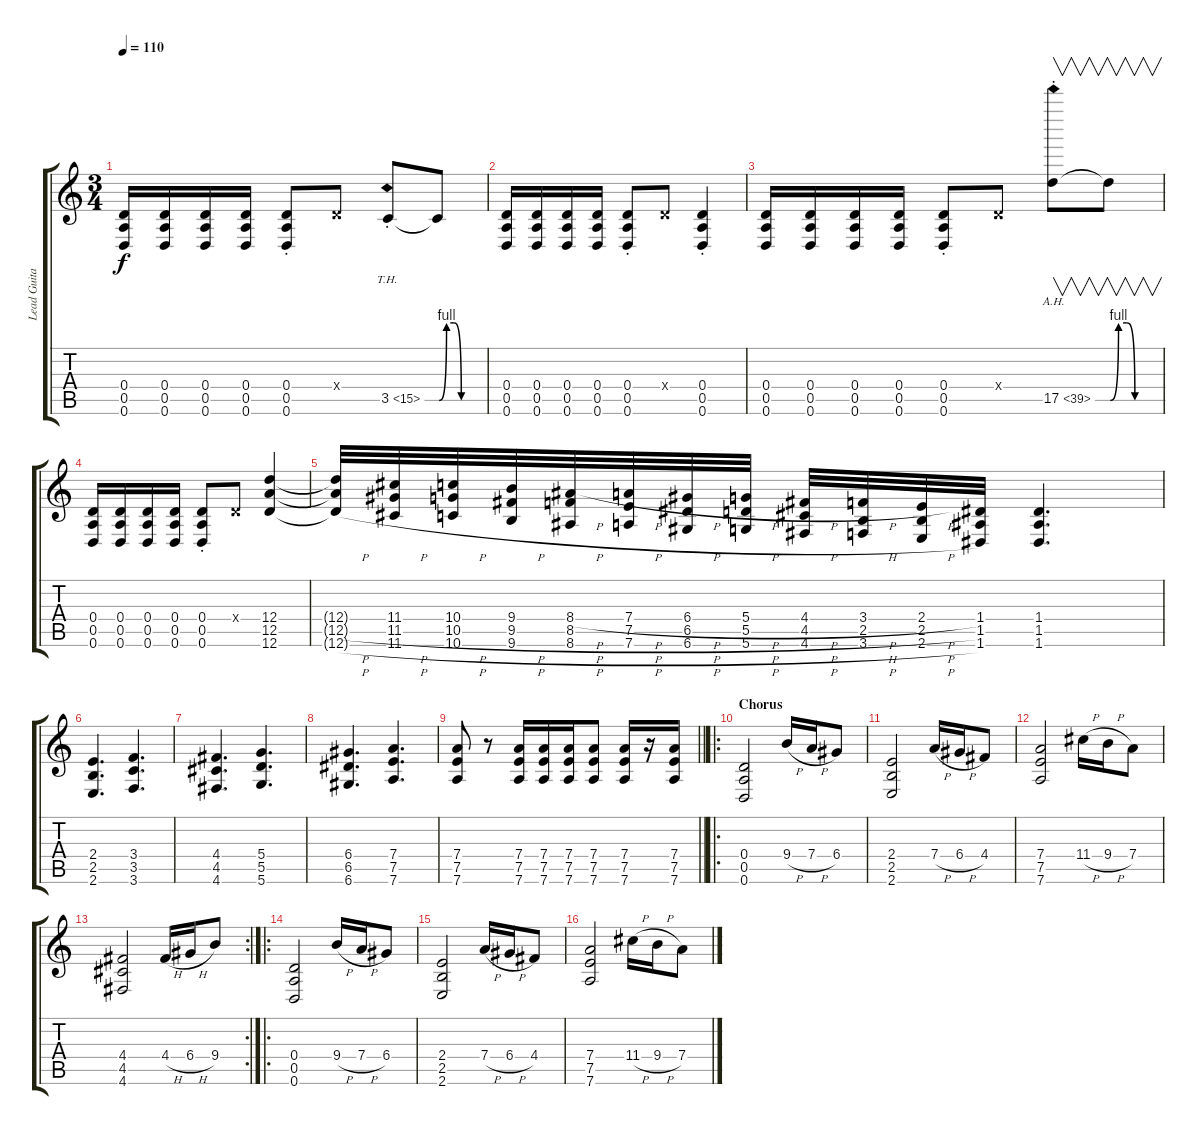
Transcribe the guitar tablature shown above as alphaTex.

\track ("Lead Guitar" "Lead Guita") {instrument distortionguitar}
\staff {score tabs}
\tuning (E4 B3 G3 D3 A2 D2) {hide}
\ts (3 4)
\tempo 110
\clef g2
\ks c
(0.4 0.5 0.6).16{dy f} (0.4 0.5 0.6).16 (0.4 0.5 0.6).16 (0.4 0.5 0.6).16 (0.4{st} 0.5{st} 0.6{st}).8 0.4{x}.8 3.5{th 12 st}.8 3.5{be (custom 0 0 10 4 20 4 30 0 60 0) t}.8 |
(0.4 0.5 0.6).16 (0.4 0.5 0.6).16 (0.4 0.5 0.6).16 (0.4 0.5 0.6).16 (0.4{st} 0.5{st} 0.6{st}).8 0.4{x}.8 (0.4{st} 0.5{st} 0.6{st}).4 |
(0.4 0.5 0.6).16 (0.4 0.5 0.6).16 (0.4 0.5 0.6).16 (0.4 0.5 0.6).16 (0.4{st} 0.5{st} 0.6{st}).8 0.4{x}.8 17.5{ah 22 st}.8{v} 17.5{be (custom 0 0 10 4 20 4 30 0 60 0) t}.8{v} |
(0.4 0.5 0.6).16 (0.4 0.5 0.6).16 (0.4 0.5 0.6).16 (0.4 0.5 0.6).16 (0.4{st} 0.5{st} 0.6{st}).8 0.4{x}.8 (12.4 12.5 12.6).4 |
(12.4{t} 12.5{h t} 12.6{h t}).32 (11.4 11.5{h} 11.6{h}).32 (10.4 10.5{h} 10.6{h}).32 (9.4 9.5{h} 9.6{h}).32 (8.4{h} 8.5{h} 8.6{h}).32 (7.4{h} 7.5{h} 7.6{h}).32 (6.4{h} 6.5{h} 6.6{h}).32 (5.4{h} 5.5{h} 5.6{h}).32 (4.4{h} 4.5{h} 4.6{h}).32 (3.4{h} 2.5{h} 3.6{h}).32 (2.4{h} 2.5{h} 2.6{h}).32 (1.4 1.5 1.6).32 (1.4 1.5 1.6).4{d} |
(2.4 2.5 2.6).4{d} (3.4 3.5 3.6).4{d} |
(4.4 4.5 4.6).4{d} (5.4 5.5 5.6).4{d} |
(6.4 6.5 6.6).4{d} (7.4 7.5 7.6).4{d} |
\barLineRight lightlight
(7.4 7.5 7.6).8 r.8 (7.4 7.5 7.6).16 (7.4 7.5 7.6).16 (7.4 7.5 7.6).16 (7.4 7.5 7.6).8 (7.4 7.5 7.6).16 r.16 (7.4 7.5 7.6).16 |
\ro
\section ("" "Chorus")
(0.4 0.5 0.6).2 9.4{h}.16 7.4{h}.16 6.4.8 |
(2.4 2.5 2.6).2 7.4{h}.16 6.4{h}.16 4.4.8 |
(7.4 7.5 7.6).2 11.4{h}.16 9.4{h}.16 7.4.8 |
\rc 2
(4.4 4.5 4.6).2 4.4{h}.16 6.4{h}.16 9.4.8 |
\ro
(0.4 0.5 0.6).2 9.4{h}.16 7.4{h}.16 6.4.8 |
(2.4 2.5 2.6).2 7.4{h}.16 6.4{h}.16 4.4.8 |
(7.4 7.5 7.6).2 11.4{h}.16 9.4{h}.16 7.4.8
